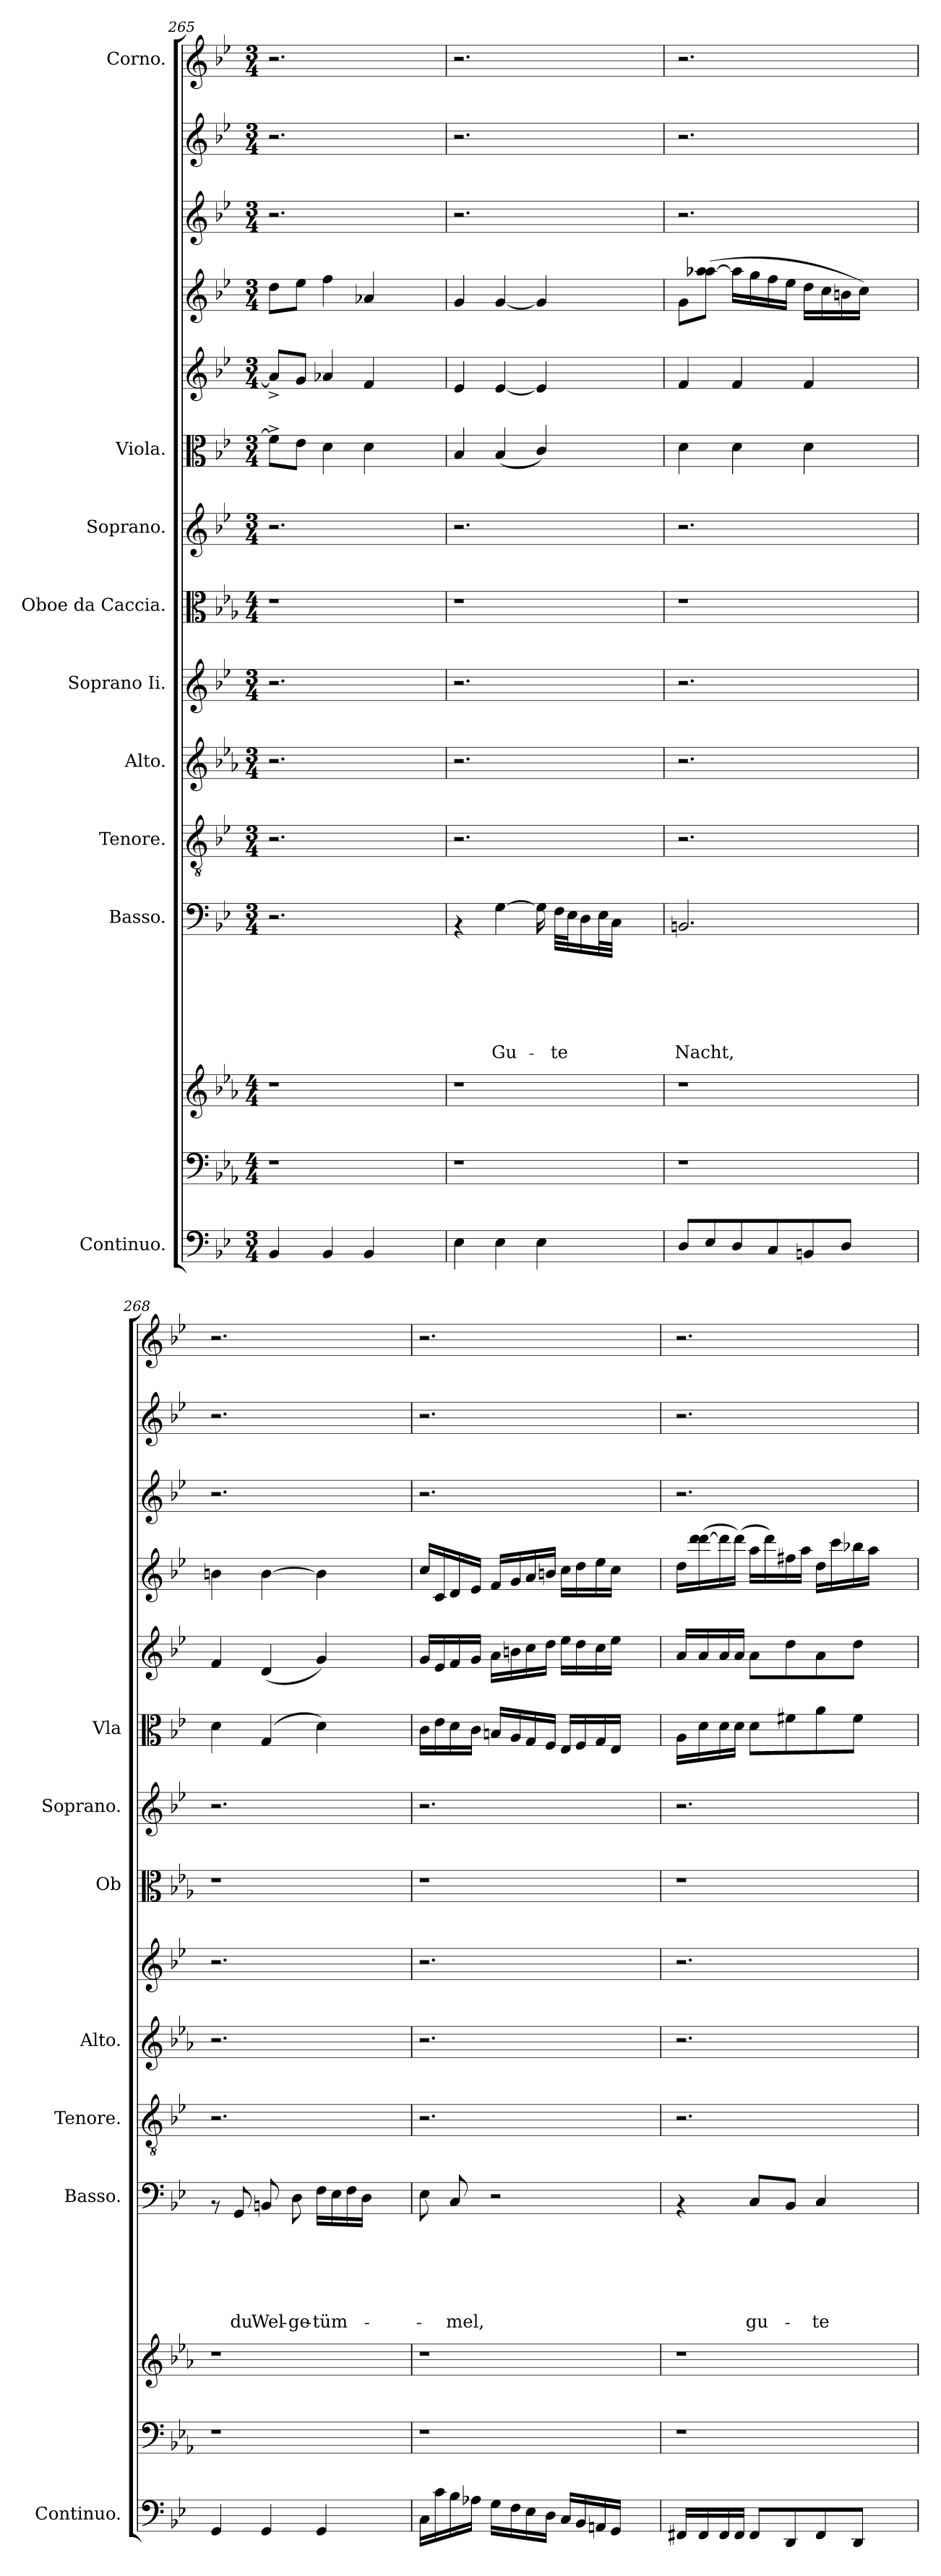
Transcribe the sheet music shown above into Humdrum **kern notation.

**kern	**kern	**kern	**kern	**text	**text	**text	**text	**text	**text	**kern	**kern	**kern	**kern	**kern	**kern	**kern	**kern	**kern	**kern	**kern
*part15	*part14	*part13	*part12	*part12	*part12	*part12	*part12	*part12	*part12	*part11	*part10	*part9	*part8	*part7	*part6	*part5	*part4	*part3	*part2	*part1
*staff15	*staff14	*staff13	*staff12	*staff12	*staff12	*staff12	*staff12	*staff12	*staff12	*staff11	*staff10	*staff9	*staff8	*staff7	*staff6	*staff5	*staff4	*staff3	*staff2	*staff1
*I"Continuo.	*	*	*I"Basso.	*	*	*	*	*	*	*I"Tenore.	*I"Alto.	*I"Soprano Ii.	*I"Oboe da Caccia.	*I"Soprano.	*I"Viola.	*	*	*	*	*I"Corno.
*I'Continuo.	*	*	*I'Basso.	*	*	*	*	*	*	*I'Tenore.	*I'Alto.	*	*I'Ob	*I'Soprano.	*I'Vla	*	*	*	*	*
*clefF4	*clefF4	*clefG2	*clefF4	*	*	*	*	*	*	*clefGv2	*clefG2	*clefG2	*clefC3	*clefG2	*clefC3	*clefG2	*clefG2	*clefG2	*clefG2	*clefG2
*k[b-e-]	*k[b-e-a-]	*k[b-e-a-]	*k[b-e-]	*	*	*	*	*	*	*k[b-e-]	*k[b-e-a-]	*k[b-e-]	*k[b-e-a-]	*k[b-e-]	*k[b-e-]	*k[b-e-]	*k[b-e-]	*k[b-e-]	*k[b-e-]	*k[b-e-]
*B-:	*E-:	*E-:	*B-:	*	*	*	*	*	*	*B-:	*E-:	*B-:	*E-:	*B-:	*B-:	*B-:	*B-:	*B-:	*B-:	*B-:
*M3/4	*M4/4	*M4/4	*M3/4	*	*	*	*	*	*	*M3/4	*M3/4	*M3/4	*M4/4	*M3/4	*M3/4	*M3/4	*M3/4	*M3/4	*M3/4	*M3/4
=265	=265	=265	=265	=265	=265	=265	=265	=265	=265	=265	=265	=265	=265	=265	=265	=265	=265	=265	=265	=265
4BB-/	1r	1r	2.r	.	.	.	.	.	.	2.r	2.r	2.r	1r	2.r	8f^>\L]	8a-^</L]	8dd\L	2.r	2.r	2.r
.	.	.	.	.	.	.	.	.	.	.	.	.	.	.	8e-\J	8g/J	8ee-\J	.	.	.
4BB-/	.	.	.	.	.	.	.	.	.	.	.	.	.	.	4d\	4a-X/	4ff\	.	.	.
4BB-/	.	.	.	.	.	.	.	.	.	.	.	.	.	.	4d\	4f/	4a-X/	.	.	.
4ryy	.	.	4ryy	.	.	.	.	.	.	4ryy	4ryy	4ryy	.	4ryy	4ryy	4ryy	4ryy	4ryy	4ryy	4ryy
=266	=266	=266	=266	=266	=266	=266	=266	=266	=266	=266	=266	=266	=266	=266	=266	=266	=266	=266	=266	=266
4E-\	1r	1r	4rAA	.	.	.	.	.	.	2.r	2.r	2.r	1r	2.r	4B-/	4e-/	4g/	2.r	2.r	2.r
!	!	!	!	!	!	!	!	!	!LO:LY:b	!	!	!	!	!	!	!	!	!	!	!
4E-\	.	.	[>4G\	.	.	.	.	.	Gu-	.	.	.	.	.	(<4B-/	[<4e-/	[<4g/	.	.	.
4E-\	.	.	16G\]	.	.	.	.	.	.	.	.	.	.	.	4c/)	4e-/]	4g/]	.	.	.
!	!	!	!	!	!	!	!	!	!LO:LY:b	!	!	!	!	!	!	!	!	!	!	!
.	.	.	32F\LLL	.	.	.	.	.	-te	.	.	.	.	.	.	.	.	.	.	.
.	.	.	32E-\J	.	.	.	.	.	.	.	.	.	.	.	.	.	.	.	.	.
.	.	.	16D\	.	.	.	.	.	.	.	.	.	.	.	.	.	.	.	.	.
.	.	.	32E-\L	.	.	.	.	.	.	.	.	.	.	.	.	.	.	.	.	.
.	.	.	32C\JJJ	.	.	.	.	.	.	.	.	.	.	.	.	.	.	.	.	.
4ryy	.	.	4ryy	.	.	.	.	.	.	4ryy	4ryy	4ryy	.	4ryy	4ryy	4ryy	4ryy	4ryy	4ryy	4ryy
!!LO:LB:g=z
=267	=267	=267	=267	=267	=267	=267	=267	=267	=267	=267	=267	=267	=267	=267	=267	=267	=267	=267	=267	=267
!	!	!	!	!	!	!	!	!	!LO:LY:b	!	!	!	!	!	!	!	!	!	!	!
8D/L	1r	1r	2.BBn/	.	.	.	.	.	Nacht,	2.r	2.r	2.r	1r	2.r	4d\	4f/	8g\L	2.r	2.r	2.r
8E-/	.	.	.	.	.	.	.	.	.	.	.	.	.	.	.	.	(>8aa-X\ [>8aa-X\J	.	.	.
8D/	.	.	.	.	.	.	.	.	.	.	.	.	.	.	4d\	4f/	16aa-\LL]	.	.	.
.	.	.	.	.	.	.	.	.	.	.	.	.	.	.	.	.	16gg\	.	.	.
8C/	.	.	.	.	.	.	.	.	.	.	.	.	.	.	.	.	16ff\	.	.	.
.	.	.	.	.	.	.	.	.	.	.	.	.	.	.	.	.	16ee-\JJ	.	.	.
8BBn/	.	.	.	.	.	.	.	.	.	.	.	.	.	.	4d\	4f/	16dd\LL	.	.	.
.	.	.	.	.	.	.	.	.	.	.	.	.	.	.	.	.	16cc\	.	.	.
8D/J	.	.	.	.	.	.	.	.	.	.	.	.	.	.	.	.	16bn\	.	.	.
.	.	.	.	.	.	.	.	.	.	.	.	.	.	.	.	.	16cc\JJ)	.	.	.
4ryy	.	.	4ryy	.	.	.	.	.	.	4ryy	4ryy	4ryy	.	4ryy	4ryy	4ryy	4ryy	4ryy	4ryy	4ryy
=268	=268	=268	=268	=268	=268	=268	=268	=268	=268	=268	=268	=268	=268	=268	=268	=268	=268	=268	=268	=268
4GG/	1r	1r	8rAA	.	.	.	.	.	.	2.r	2.r	2.r	1r	2.r	4d\	4f/	4bn\	2.r	2.r	2.r
!	!	!	!	!	!	!	!	!	!LO:LY:b	!	!	!	!	!	!	!	!	!	!	!
.	.	.	8GG/	.	.	.	.	.	du	.	.	.	.	.	.	.	.	.	.	.
!	!	!	!	!	!	!	!	!	!LO:LY:b	!	!	!	!	!	!	!	!	!	!	!
4GG/	.	.	8BBn/	.	.	.	.	.	Wel-	.	.	.	.	.	(>4G/	(<4d/	[>4b\	.	.	.
!	!	!	!	!	!	!	!	!	!LO:LY:b	!	!	!	!	!	!	!	!	!	!	!
.	.	.	8D\	.	.	.	.	.	-ge-	.	.	.	.	.	.	.	.	.	.	.
!	!	!	!	!	!	!	!	!	!LO:LY:b	!	!	!	!	!	!	!	!	!	!	!
4GG/	.	.	16F\LL	.	.	.	.	.	-tüm-	.	.	.	.	.	4d\)	4g/)	4b\]	.	.	.
.	.	.	16E-\	.	.	.	.	.	.	.	.	.	.	.	.	.	.	.	.	.
.	.	.	16F\	.	.	.	.	.	.	.	.	.	.	.	.	.	.	.	.	.
.	.	.	16D\JJ	.	.	.	.	.	.	.	.	.	.	.	.	.	.	.	.	.
4ryy	.	.	4ryy	.	.	.	.	.	.	4ryy	4ryy	4ryy	.	4ryy	4ryy	4ryy	4ryy	4ryy	4ryy	4ryy
=269	=269	=269	=269	=269	=269	=269	=269	=269	=269	=269	=269	=269	=269	=269	=269	=269	=269	=269	=269	=269
16C\LL	1r	1r	8E-\	.	.	.	.	.	.	2.r	2.r	2.r	1r	2.r	16c\LL	16g/LL	16cc/LL	2.r	2.r	2.r
16c\	.	.	.	.	.	.	.	.	.	.	.	.	.	.	16e-\	16e-/	16c/	.	.	.
!	!	!	!	!	!	!	!	!	!LO:LY:b	!	!	!	!	!	!	!	!	!	!	!
16B-\	.	.	8C/	.	.	.	.	.	-mel,	.	.	.	.	.	16d\	16f/	16d/	.	.	.
16A-X\JJ	.	.	.	.	.	.	.	.	.	.	.	.	.	.	16c\JJ	16g/JJ	16e-/JJ	.	.	.
16G\LL	.	.	2r	.	.	.	.	.	.	.	.	.	.	.	16Bn/LL	16a\LL	16f/LL	.	.	.
16F\	.	.	.	.	.	.	.	.	.	.	.	.	.	.	16A/	16bn\	16g/	.	.	.
16E-\	.	.	.	.	.	.	.	.	.	.	.	.	.	.	16G/	16cc\	16a/	.	.	.
16D\JJ	.	.	.	.	.	.	.	.	.	.	.	.	.	.	16F/JJ	16dd\JJ	16bn/JJ	.	.	.
16C/LL	.	.	.	.	.	.	.	.	.	.	.	.	.	.	16E-/LL	16ee-\LL	16cc\LL	.	.	.
16BB-/	.	.	.	.	.	.	.	.	.	.	.	.	.	.	16F/	16dd\	16dd\	.	.	.
16AAn/	.	.	.	.	.	.	.	.	.	.	.	.	.	.	16G/	16cc\	16ee-\	.	.	.
16GG/JJ	.	.	.	.	.	.	.	.	.	.	.	.	.	.	16E-/JJ	16ee-\JJ	16cc\JJ	.	.	.
4ryy	.	.	4ryy	.	.	.	.	.	.	4ryy	4ryy	4ryy	.	4ryy	4ryy	4ryy	4ryy	4ryy	4ryy	4ryy
!!LO:PB:g=z
=270	=270	=270	=270	=270	=270	=270	=270	=270	=270	=270	=270	=270	=270	=270	=270	=270	=270	=270	=270	=270
16FF#X/LL	1r	1r	4rAA	.	.	.	.	.	.	2.r	2.r	2.r	1r	2.r	16A\LL	16a/LL	16dd\LL	2.r	2.r	2.r
16FF#/	.	.	.	.	.	.	.	.	.	.	.	.	.	.	16d\	16a/	(<16ddd\ [<16ddd\	.	.	.
16FF#/	.	.	.	.	.	.	.	.	.	.	.	.	.	.	16d\	16a/	16ddd\]	.	.	.
16FF#/JJ	.	.	.	.	.	.	.	.	.	.	.	.	.	.	16d\JJ	16a/JJ	(<16ddd\JJ)	.	.	.
!	!	!	!	!	!	!	!	!	!LO:LY:b	!	!	!	!	!	!	!	!	!	!	!
8FF#/L	.	.	8C/L	.	.	.	.	.	gu-	.	.	.	.	.	8d\L	8a\L	16aa\LL	.	.	.
.	.	.	.	.	.	.	.	.	.	.	.	.	.	.	.	.	16ddd\)	.	.	.
8DD/	.	.	8BB-/J	.	.	.	.	.	.	.	.	.	.	.	8f#X\	8dd\	16ff#X\	.	.	.
.	.	.	.	.	.	.	.	.	.	.	.	.	.	.	.	.	16aa\JJ	.	.	.
!	!	!	!	!	!	!	!	!	!LO:LY:b	!	!	!	!	!	!	!	!	!	!	!
8FF#/	.	.	4C/	.	.	.	.	.	-te	.	.	.	.	.	8a\	8a\	16dd\LL	.	.	.
.	.	.	.	.	.	.	.	.	.	.	.	.	.	.	.	.	16ccc\	.	.	.
8DD/J	.	.	.	.	.	.	.	.	.	.	.	.	.	.	8f#\J	8dd\J	16bb-X\	.	.	.
.	.	.	.	.	.	.	.	.	.	.	.	.	.	.	.	.	16aa\JJ	.	.	.
4ryy	.	.	4ryy	.	.	.	.	.	.	4ryy	4ryy	4ryy	.	4ryy	4ryy	4ryy	4ryy	4ryy	4ryy	4ryy
=	=	=	=	=	=	=	=	=	=	=	=	=	=	=	=	=	=	=	=	=
*-	*-	*-	*-	*-	*-	*-	*-	*-	*-	*-	*-	*-	*-	*-	*-	*-	*-	*-	*-	*-
